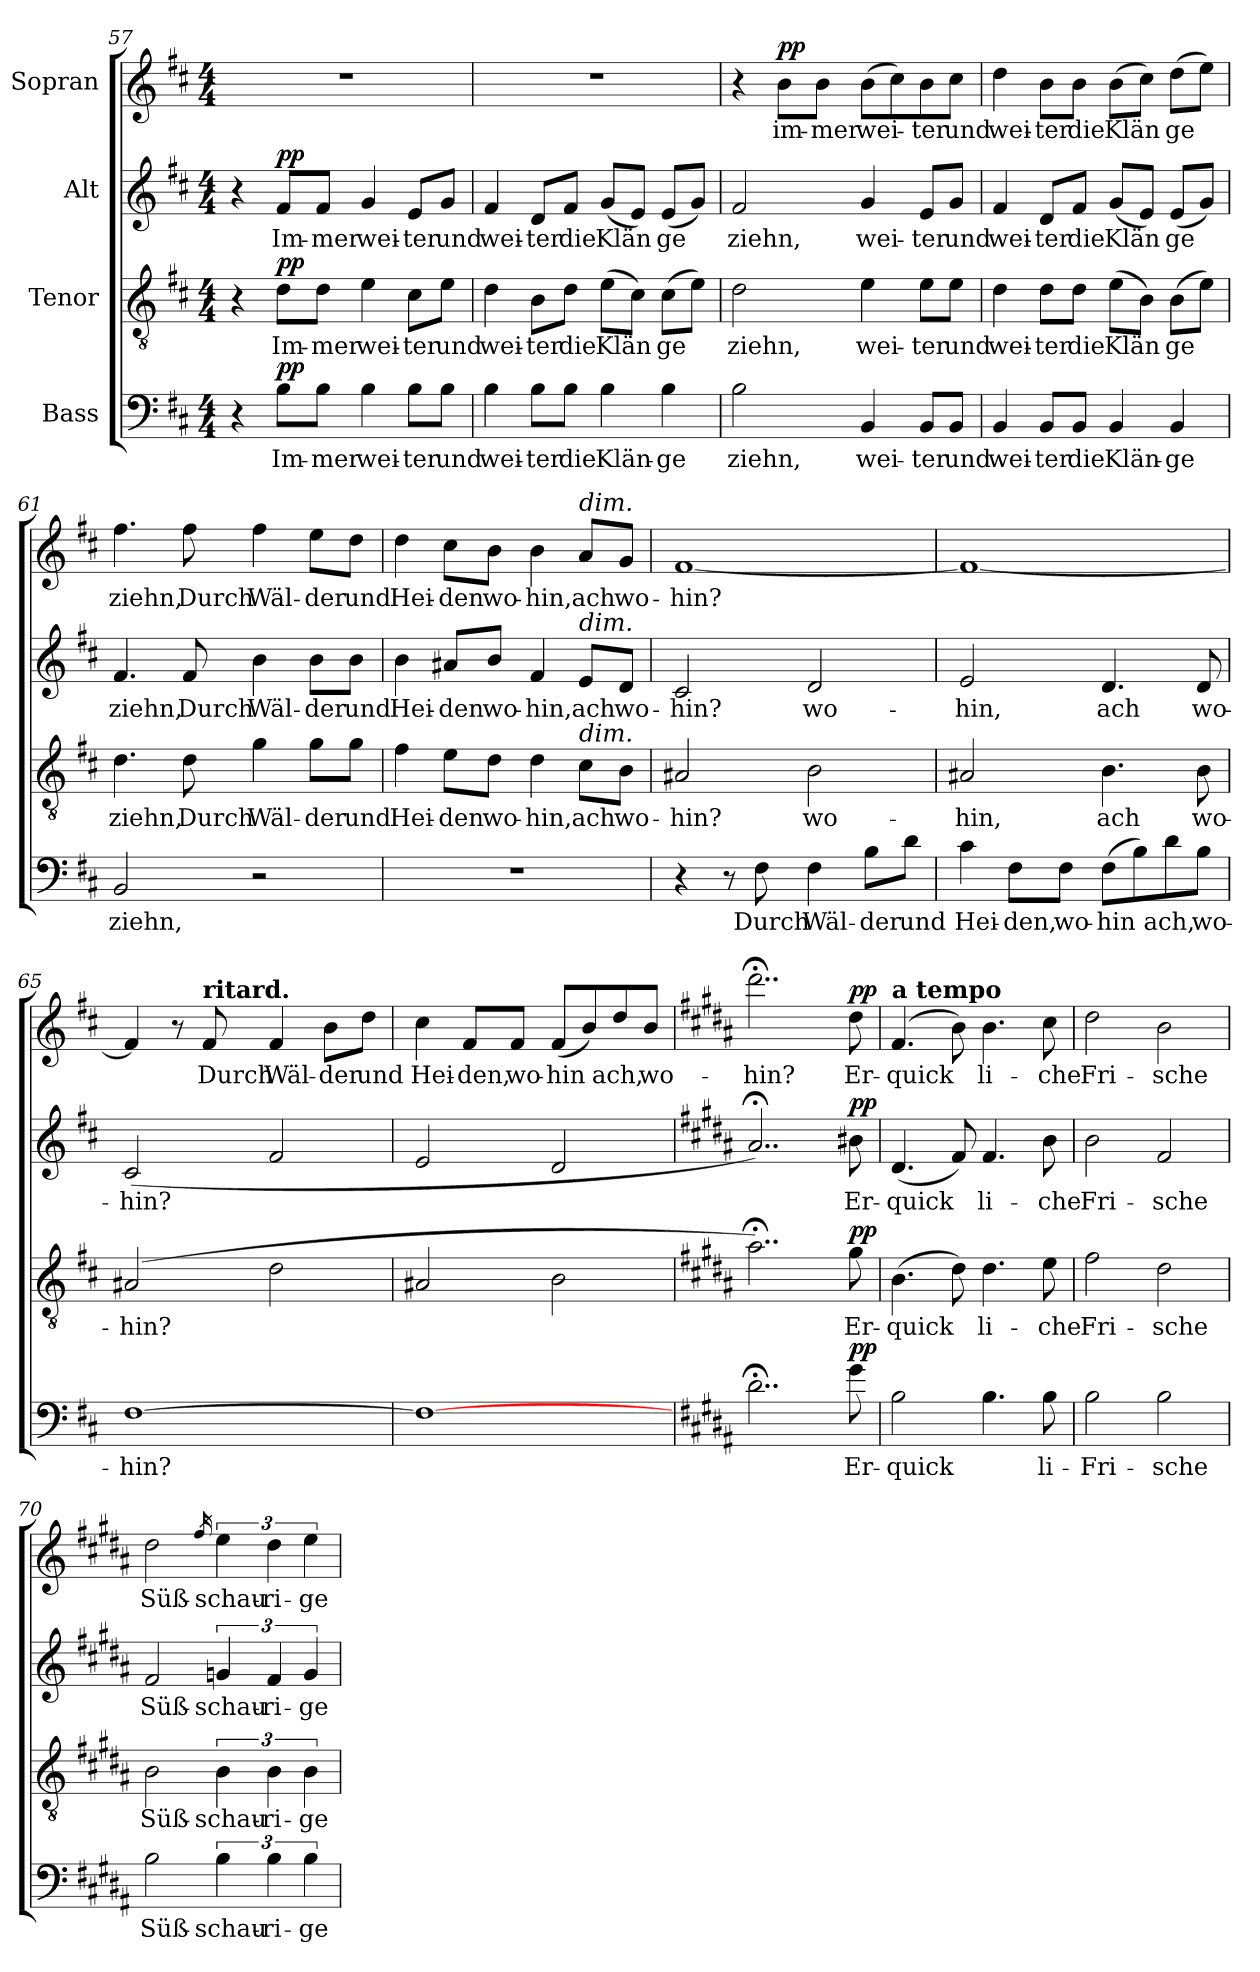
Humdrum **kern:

**kern	**text	**dynam	**kern	**text	**dynam	**kern	**text	**dynam	**kern	**text	**dynam
*part4	*part4	*part4	*part3	*part3	*part3	*part2	*part2	*part2	*part1	*part1	*part1
*staff4	*staff4	*staff4	*staff3	*staff3	*staff3	*staff2	*staff2	*staff2	*staff1	*staff1	*staff1
*I"Bass	*	*	*I"Tenor	*	*	*I"Alt	*	*	*I"Sopran	*	*
*clefF4	*	*	*clefGv2	*	*	*clefG2	*	*	*clefG2	*	*
*k[f#c#]	*	*	*k[f#c#]	*	*	*k[f#c#]	*	*	*k[f#c#]	*	*
*D:	*	*	*D:	*	*	*D:	*	*	*D:	*	*
*M4/4	*	*	*M4/4	*	*	*M4/4	*	*	*M4/4	*	*
=57	=57	=57	=57	=57	=57	=57	=57	=57	=57	=57	=57
4r	.	.	4r	.	.	4r	.	.	1r	.	.
!	!LO:LY:b	!LO:DY:b	!	!LO:LY:b	!LO:DY:b	!	!LO:LY:b	!LO:DY:b	!	!	!
8B\L	Im-	pp	8d\L	Im-	pp	8f#/L	Im-	pp	.	.	.
!	!LO:LY:b	!	!	!LO:LY:b	!	!	!LO:LY:b	!	!	!	!
8B\J	-mer	.	8d\J	-mer	.	8f#/J	-mer	.	.	.	.
!	!LO:LY:b	!	!	!LO:LY:b	!	!	!LO:LY:b	!	!	!	!
4B\	wei-	.	4e\	wei-	.	4g/	wei-	.	.	.	.
!	!LO:LY:b	!	!	!LO:LY:b	!	!	!LO:LY:b	!	!	!	!
8B\L	-ter	.	8c#\L	-ter	.	8e/L	-ter	.	.	.	.
!	!LO:LY:b	!	!	!LO:LY:b	!	!	!LO:LY:b	!	!	!	!
8B\J	und	.	8e\J	und	.	8g/J	und	.	.	.	.
=58	=58	=58	=58	=58	=58	=58	=58	=58	=58	=58	=58
!	!LO:LY:b	!	!	!LO:LY:b	!	!	!LO:LY:b	!	!	!	!
4B\	wei-	.	4d\	wei-	.	4f#/	wei-	.	1r	.	.
!	!LO:LY:b	!	!	!LO:LY:b	!	!	!LO:LY:b	!	!	!	!
8B\L	-ter	.	8B\L	-ter	.	8d/L	-ter	.	.	.	.
!	!LO:LY:b	!	!	!LO:LY:b	!	!	!LO:LY:b	!	!	!	!
8B\J	die	.	8d\J	die	.	8f#/J	die	.	.	.	.
!	!LO:LY:b	!	!	!LO:LY:b	!	!	!LO:LY:b	!	!	!	!
4B\	Klän-	.	(>8e\L	Klän	.	(<8g/L	Klän	.	.	.	.
.	.	.	8c#\J)	.	.	8e/J)	.	.	.	.	.
!	!LO:LY:b	!	!	!LO:LY:b	!	!	!LO:LY:b	!	!	!	!
4B\	-ge	.	(>8c#\L	ge	.	(<8e/L	ge	.	.	.	.
.	.	.	8e\J)	.	.	8g/J)	.	.	.	.	.
=59	=59	=59	=59	=59	=59	=59	=59	=59	=59	=59	=59
!	!LO:LY:b	!	!	!LO:LY:b	!	!	!LO:LY:b	!	!	!	!
2B\	ziehn,	.	2d\	ziehn,	.	2f#/	ziehn,	.	4r	.	.
!	!	!	!	!	!	!	!	!	!	!LO:LY:b	!LO:DY:b
.	.	.	.	.	.	.	.	.	8b\L	im-	pp
!	!	!	!	!	!	!	!	!	!	!LO:LY:b	!
.	.	.	.	.	.	.	.	.	8b\J	-mer	.
!	!LO:LY:b	!	!	!LO:LY:b	!	!	!LO:LY:b	!	!	!LO:LY:b	!
4BB/	wei-	.	4e\	wei-	.	4g/	wei-	.	(>8b\L	wei-	.
.	.	.	.	.	.	.	.	.	8cc#\)	.	.
!	!LO:LY:b	!	!	!LO:LY:b	!	!	!LO:LY:b	!	!	!LO:LY:b	!
8BB/L	-ter	.	8e\L	-ter	.	8e/L	-ter	.	8b\	-ter	.
!	!LO:LY:b	!	!	!LO:LY:b	!	!	!LO:LY:b	!	!	!LO:LY:b	!
8BB/J	und	.	8e\J	und	.	8g/J	und	.	8cc#\J	und	.
!!LO:LB:g=z
=60	=60	=60	=60	=60	=60	=60	=60	=60	=60	=60	=60
!	!LO:LY:b	!	!	!LO:LY:b	!	!	!LO:LY:b	!	!	!LO:LY:b	!
4BB/	wei-	.	4d\	wei-	.	4f#/	wei-	.	4dd\	wei-	.
!	!LO:LY:b	!	!	!LO:LY:b	!	!	!LO:LY:b	!	!	!LO:LY:b	!
8BB/L	-ter	.	8d\L	-ter	.	8d/L	-ter	.	8b\L	-ter	.
!	!LO:LY:b	!	!	!LO:LY:b	!	!	!LO:LY:b	!	!	!LO:LY:b	!
8BB/J	die	.	8d\J	die	.	8f#/J	die	.	8b\J	die	.
!	!LO:LY:b	!	!	!LO:LY:b	!	!	!LO:LY:b	!	!	!LO:LY:b	!
4BB/	Klän-	.	(>8e\L	Klän	.	(<8g/L	Klän	.	(>8b\L	Klän	.
.	.	.	8B\J)	.	.	8e/J)	.	.	8cc#\J)	.	.
!	!LO:LY:b	!	!	!LO:LY:b	!	!	!LO:LY:b	!	!	!LO:LY:b	!
4BB/	-ge	.	(>8B\L	ge	.	(<8e/L	ge	.	(>8dd\L	ge	.
.	.	.	8e\J)	.	.	8g/J)	.	.	8ee\J)	.	.
=61	=61	=61	=61	=61	=61	=61	=61	=61	=61	=61	=61
!	!LO:LY:b	!	!	!LO:LY:b	!	!	!LO:LY:b	!	!	!LO:LY:b	!
2BB/	ziehn,	.	4.d\	ziehn,	.	4.f#/	ziehn,	.	4.ff#\	ziehn,	.
!	!	!	!	!LO:LY:b	!	!	!LO:LY:b	!	!	!LO:LY:b	!
.	.	.	8d\	Durch	.	8f#/	Durch	.	8ff#\	Durch	.
!	!	!	!	!LO:LY:b	!	!	!LO:LY:b	!	!	!LO:LY:b	!
2r	.	.	4g\	Wäl-	.	4b\	Wäl-	.	4ff#\	Wäl-	.
!	!	!	!	!LO:LY:b	!	!	!LO:LY:b	!	!	!LO:LY:b	!
.	.	.	8g\L	-der	.	8b\L	-der	.	8ee\L	-der	.
!	!	!	!	!LO:LY:b	!	!	!LO:LY:b	!	!	!LO:LY:b	!
.	.	.	8g\J	und	.	8b\J	und	.	8dd\J	und	.
=62	=62	=62	=62	=62	=62	=62	=62	=62	=62	=62	=62
!	!	!	!	!LO:LY:b	!	!	!LO:LY:b	!	!	!LO:LY:b	!
1r	.	.	4f#\	Hei-	.	4b\	Hei-	.	4dd\	Hei-	.
!	!	!	!	!LO:LY:b	!	!	!LO:LY:b	!	!	!LO:LY:b	!
.	.	.	8e\L	-den	.	8a#X/L	-den	.	8cc#\L	-den	.
!	!	!	!	!LO:LY:b	!	!	!LO:LY:b	!	!	!LO:LY:b	!
.	.	.	8d\J	wo-	.	8b/J	wo-	.	8b\J	wo-	.
!	!	!	!	!LO:LY:b	!	!	!LO:LY:b	!	!	!LO:LY:b	!
.	.	.	4d\	-hin,	.	4f#/	-hin,	.	4b\	-hin,	.
!	!	!	!	!	!	!	!	!	!LO:TX:a:i:t=dim.	!	!
!	!	!	!	!	!	!LO:TX:a:i:t=dim.	!	!	!	!	!
!	!	!	!LO:TX:a:i:t=dim.	!	!	!	!	!	!	!	!
!	!	!	!	!LO:LY:b	!	!	!LO:LY:b	!	!	!LO:LY:b	!
.	.	.	8c#\L	ach	.	8e/L	ach	.	8a/L	ach	.
!	!	!	!	!LO:LY:b	!	!	!LO:LY:b	!	!	!LO:LY:b	!
.	.	.	8B\J	wo-	.	8d/J	wo-	.	8g/J	wo-	.
=63	=63	=63	=63	=63	=63	=63	=63	=63	=63	=63	=63
!	!	!	!	!LO:LY:b	!	!	!LO:LY:b	!	!	!LO:LY:b	!
4r	.	.	2A#X/	-hin?	.	2c#/	-hin?	.	[1f#	-hin?	.
8r	.	.	.	.	.	.	.	.	.	.	.
!	!LO:LY:b	!	!	!	!	!	!	!	!	!	!
8F#\	Durch	.	.	.	.	.	.	.	.	.	.
!	!LO:LY:b	!	!	!LO:LY:b	!	!	!LO:LY:b	!	!	!	!
4F#\	Wäl-	.	2B\	wo-	.	2d/	wo-	.	.	.	.
!	!LO:LY:b	!	!	!	!	!	!	!	!	!	!
8B\L	-der	.	.	.	.	.	.	.	.	.	.
!	!LO:LY:b	!	!	!	!	!	!	!	!	!	!
8d\J	und	.	.	.	.	.	.	.	.	.	.
!!LO:LB:g=z
=64	=64	=64	=64	=64	=64	=64	=64	=64	=64	=64	=64
!	!LO:LY:b	!	!	!LO:LY:b	!	!	!LO:LY:b	!	!	!	!
4c#\	Hei-	.	2A#X/	-hin,	.	2e/	-hin,	.	1f#_	.	.
!	!LO:LY:b	!	!	!	!	!	!	!	!	!	!
8F#\L	-den,	.	.	.	.	.	.	.	.	.	.
!	!LO:LY:b	!	!	!	!	!	!	!	!	!	!
8F#\J	wo-	.	.	.	.	.	.	.	.	.	.
!	!LO:LY:b	!	!	!LO:LY:b	!	!	!LO:LY:b	!	!	!	!
(>8F#\L	-hin	.	4.B\	ach	.	4.d/	ach	.	.	.	.
8B\)	.	.	.	.	.	.	.	.	.	.	.
!	!LO:LY:b	!	!	!	!	!	!	!	!	!	!
8d\	ach,	.	.	.	.	.	.	.	.	.	.
!	!LO:LY:b	!	!	!LO:LY:b	!	!	!LO:LY:b	!	!	!	!
8B\J	wo-	.	8B\	wo-	.	8d/	wo-	.	.	.	.
=65	=65	=65	=65	=65	=65	=65	=65	=65	=65	=65	=65
!	!LO:LY:b	!	!	!LO:LY:b	!	!	!LO:LY:b	!	!	!	!
[1F#	-hin?	.	(>2A#X/	-hin?	.	(<2c#/	-hin?	.	4f#/]	.	.
.	.	.	.	.	.	.	.	.	8r	.	.
!	!	!	!	!	!	!	!	!	!LO:TX:a:B:t=ritard.	!	!
!	!	!	!	!	!	!	!	!	!	!LO:LY:b	!
.	.	.	.	.	.	.	.	.	8f#/	Durch	.
!	!	!	!	!	!	!	!	!	!	!LO:LY:b	!
.	.	.	2d\	.	.	2f#/	.	.	4f#/	Wäl-	.
!	!	!	!	!	!	!	!	!	!	!LO:LY:b	!
.	.	.	.	.	.	.	.	.	8b\L	-der	.
!	!	!	!	!	!	!	!	!	!	!LO:LY:b	!
.	.	.	.	.	.	.	.	.	8dd\J	und	.
=66	=66	=66	=66	=66	=66	=66	=66	=66	=66	=66	=66
!	!	!	!	!	!	!	!	!	!	!LO:LY:b	!
1F#_	.	.	2A#X/	.	.	2e/	.	.	4cc#\	Hei-	.
!	!	!	!	!	!	!	!	!	!	!LO:LY:b	!
.	.	.	.	.	.	.	.	.	8f#/L	-den,	.
!	!	!	!	!	!	!	!	!	!	!LO:LY:b	!
.	.	.	.	.	.	.	.	.	8f#/J	wo-	.
!	!	!	!	!	!	!	!	!	!	!LO:LY:b	!
.	.	.	2B\	.	.	2d/	.	.	(<8f#/L	-hin	.
.	.	.	.	.	.	.	.	.	8b/)	.	.
!	!	!	!	!	!	!	!	!	!	!LO:LY:b	!
.	.	.	.	.	.	.	.	.	8dd/	ach,	.
!	!	!	!	!	!	!	!	!	!	!LO:LY:b	!
.	.	.	.	.	.	.	.	.	8b/J	wo-	.
=67	=67	=67	=67	=67	=67	=67	=67	=67	=67	=67	=67
*k[f#c#g#d#a#]	*	*	*k[f#c#g#d#a#]	*	*	*k[f#c#g#d#a#]	*	*	*k[f#c#g#d#a#]	*	*
*B:	*	*	*B:	*	*	*B:	*	*	*B:	*	*
!	!	!	!	!	!	!	!	!	!	!LO:LY:b	!
2..d#;<\	.	.	2..a#;<\)	.	.	2..a#;/)	.	.	2..ddd#;<\	-hin?	.
!	!LO:LY:b	!LO:DY:b	!	!LO:LY:b	!LO:DY:b	!	!LO:LY:b	!LO:DY:b	!	!LO:LY:b	!LO:DY:b
8g#\	Er-	pp	8g#\	Er-	pp	8b#X\	Er-	pp	8dd#\	Er-	pp
!!LO:PB:g=z
=68	=68	=68	=68	=68	=68	=68	=68	=68	=68	=68	=68
!	!	!	!	!	!	!	!	!	!LO:TX:a:B:t=a tempo	!	!
!	!LO:LY:b	!	!	!LO:LY:b	!	!	!LO:LY:b	!	!	!LO:LY:b	!
2B\	-quick	.	(>4.B\	-quick	.	(<4.d#/	-quick	.	(>4.f#/	-quick	.
.	.	.	8d#\)	.	.	8f#/)	.	.	8b\)	.	.
!	!	!	!	!LO:LY:b	!	!	!LO:LY:b	!	!	!LO:LY:b	!
4.B\	.	.	4.d#\	li-	.	4.f#/	li-	.	4.b\	li-	.
!	!LO:LY:b	!	!	!LO:LY:b	!	!	!LO:LY:b	!	!	!LO:LY:b	!
8B\	li-	.	8e\	-che	.	8b\	-che	.	8cc#\	-che	.
=69	=69	=69	=69	=69	=69	=69	=69	=69	=69	=69	=69
!	!LO:LY:b	!	!	!LO:LY:b	!	!	!LO:LY:b	!	!	!LO:LY:b	!
2B\	-Fri-	.	2f#\	Fri-	.	2b\	Fri-	.	2dd#\	Fri-	.
!	!LO:LY:b	!	!	!LO:LY:b	!	!	!LO:LY:b	!	!	!LO:LY:b	!
2B\	-sche	.	2d#\	-sche	.	2f#/	-sche	.	2b\	-sche	.
=70	=70	=70	=70	=70	=70	=70	=70	=70	=70	=70	=70
!	!LO:LY:b	!	!	!LO:LY:b	!	!	!LO:LY:b	!	!	!LO:LY:b	!
2B\	Süß-	.	2B\	Süß-	.	2f#/	Süß-	.	2dd#\	Süß-	.
.	.	.	.	.	.	.	.	.	16qff#/	.	.
!	!LO:LY:b	!	!	!LO:LY:b	!	!	!LO:LY:b	!	!	!LO:LY:b	!
6B\	-schau-	.	6B\	-schau-	.	6gn/	-schau-	.	6ee\	-schau-	.
!	!LO:LY:b	!	!	!LO:LY:b	!	!	!LO:LY:b	!	!	!LO:LY:b	!
6B\	-ri-	.	6B\	-ri-	.	6f#/	-ri-	.	6dd#\	-ri-	.
!	!LO:LY:b	!	!	!LO:LY:b	!	!	!LO:LY:b	!	!	!LO:LY:b	!
6B\	-ge	.	6B\	-ge	.	6g/	-ge	.	6ee\	-ge	.
=	=	=	=	=	=	=	=	=	=	=	=
*-	*-	*-	*-	*-	*-	*-	*-	*-	*-	*-	*-
